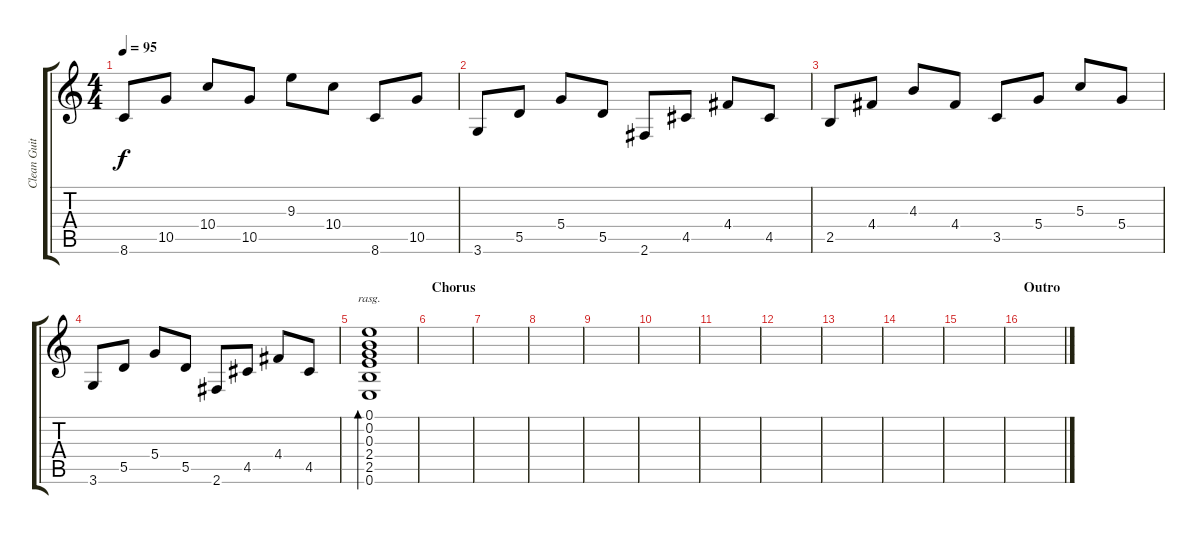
\track ("Clean Guitar" "Clean Guit") {instrument electricguitarclean}
\staff {score tabs}
\tuning (E4 B3 G3 D3 A2 E2) {hide}
\ts (4 4)
\tempo 95
\clef g2
\ks c
8.6.8{dy f} 10.5.8 10.4.8 10.5.8 9.3.8 10.4.8 8.6.8 10.5.8 |
3.6.8 5.5.8 5.4.8 5.5.8 2.6.8 4.5.8 4.4.8 4.5.8 |
2.5.8 4.4.8 4.3.8 4.4.8 3.5.8 5.4.8 5.3.8 5.4.8 |
3.6.8 5.5.8 5.4.8 5.5.8 2.6.8 4.5.8 4.4.8 4.5.8 |
(0.1 0.2 0.3 2.4 2.5 0.6).1{bd 480 rasg ii} |
\section ("" "Chorus")
|
|
|
|
|
|
|
|
|
|
\section ("" "Outro")
